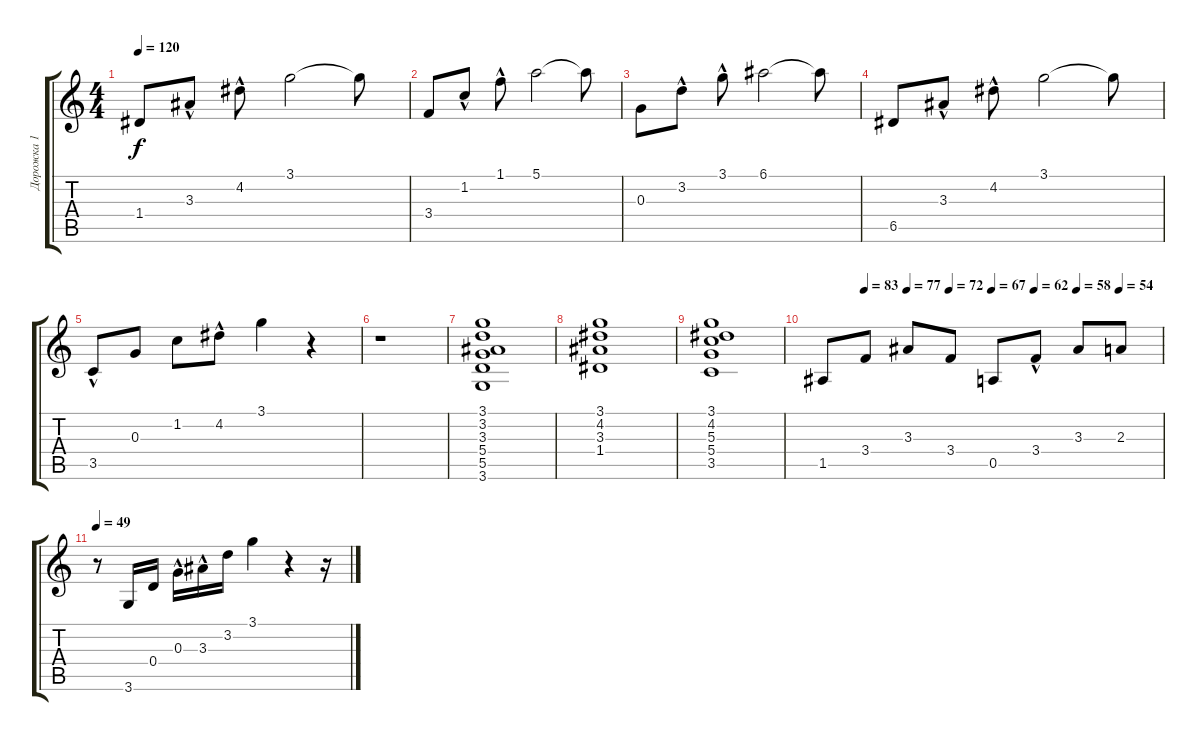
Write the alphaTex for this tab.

\track ("Дорожка 1" "Дорожка 1") {instrument acousticguitarsteel}
\staff {score tabs}
\tuning (E4 B3 G3 D3 A2 E2) {hide}
\ts (4 4)
\tempo 120
\clef g2
\ks c
1.4.8{dy f} 3.3{hac}.8 4.2{hac}.8 3.1.2 3.1{t}.8 |
3.4.8 1.2{hac}.8 1.1{hac}.8 5.1.2 5.1{t}.8 |
0.3.8 3.2{hac}.8 3.1{hac}.8 6.1.2 6.1{t}.8 |
6.5.8 3.3{hac}.8 4.2{hac}.8 3.1.2 3.1{t}.8 |
3.5{hac}.8 0.3.8 1.2.8 4.2{hac}.8 3.1.4 r.4 |
r.1 |
(3.1 3.2 3.3 5.4 5.5 3.6).1 |
(3.1 4.2 3.3 1.4).1 |
(3.1 4.2 5.3 5.4 3.5).1 |
\tempo (83 0.125)
\tempo (77 0.25)
\tempo (72 0.375)
\tempo (67 0.5)
\tempo (62 0.625)
\tempo (58 0.75)
\tempo (54 0.875)
1.5.8 3.4.8 3.3.8 3.4.8 0.5.8 3.4{hac}.8 3.3.8 2.3.8 |
\tempo 49
r.8 3.6.16 0.4.16 0.3{hac}.16 3.3{hac}.16 3.2.16 3.1.4 r.4 r.16
